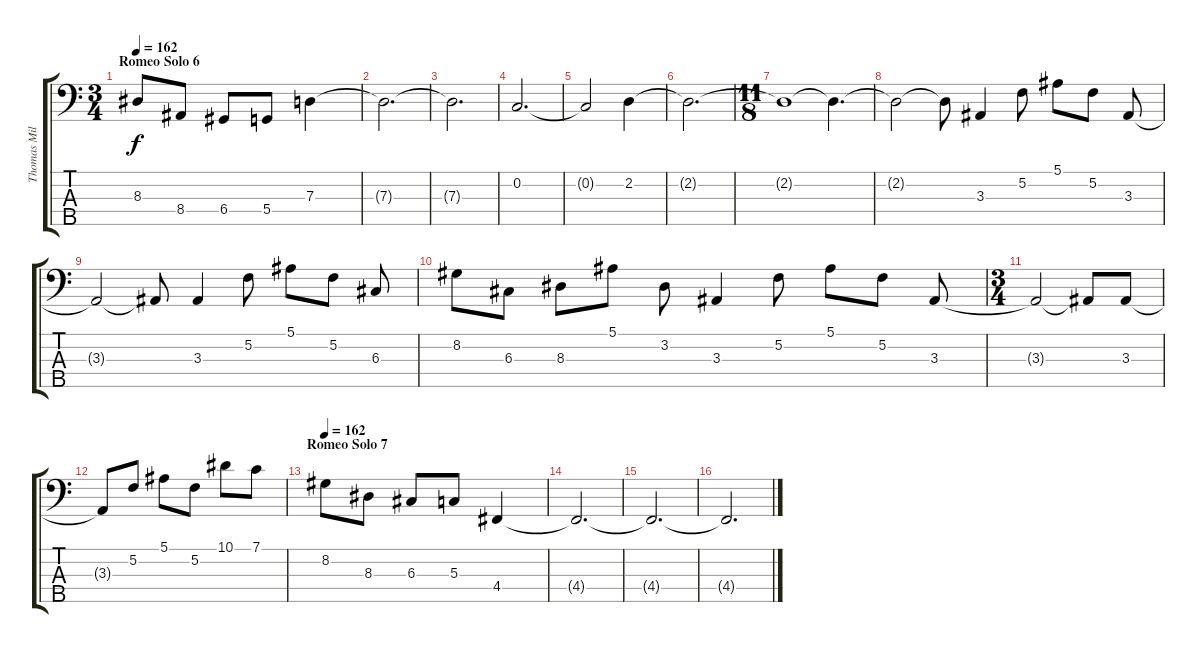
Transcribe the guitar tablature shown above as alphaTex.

\track ("Thomas Miller" "Thomas Mil") {instrument electricbassfinger}
\staff {score tabs}
\tuning (F2 C2 G1 D1 A0) {hide}
\ts (3 4)
\section ("" "Romeo Solo 6")
\tempo 162
\clef f4
\ks c
8.3.8{dy f} 8.4.8 6.4.8 5.4.8 7.3.4 |
7.3{t}.2{d} |
7.3{t}.2{d} |
0.2.2{d} |
0.2{t}.2 2.2.4 |
2.2{t}.2{d} |
\ts (11 8)
2.2{t}.1 2.2{t}.4{d} |
2.2{t}.2 2.2{t}.8 3.3.4 5.2.8 5.1.8 5.2.8 3.3.8 |
3.3{t}.2 3.3{t}.8 3.3.4 5.2.8 5.1.8 5.2.8 6.3.8 |
8.2.8 6.3.8 8.3.8 5.1.8 3.2.8 3.3.4 5.2.8 5.1.8 5.2.8 3.3.8 |
\ts (3 4)
3.3{t}.2 3.3{t}.8 3.3.8 |
3.3{t}.8 5.2.8 5.1.8 5.2.8 10.1.8 7.1.8 |
\section ("" "Romeo Solo 7")
\tempo 162
8.2.8 8.3.8 6.3.8 5.3.8 4.4.4 |
4.4{t}.2{d} |
4.4{t}.2{d} |
4.4{t}.2{d}
